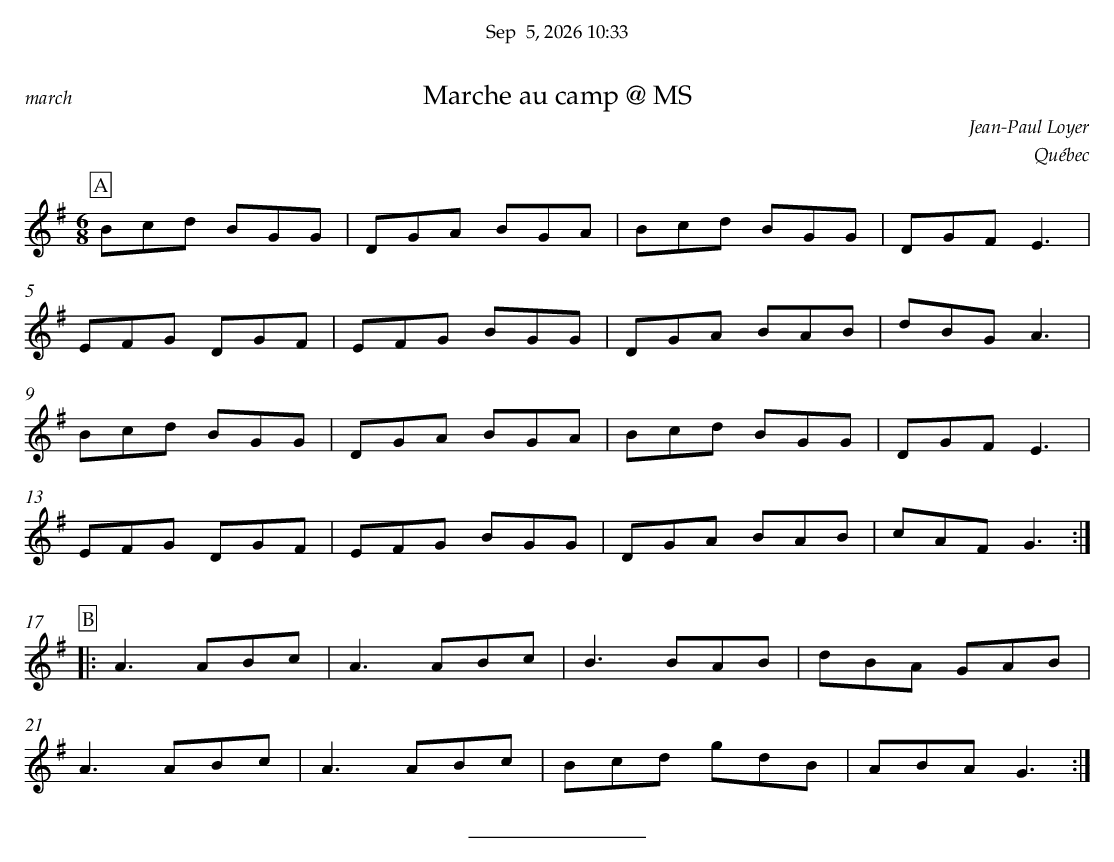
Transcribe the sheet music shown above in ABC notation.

X:1
T:Marche au camp @ MS
C:Jean-Paul Loyer
O:Québec
M:6/8
L:1/8
K:Gmaj
P:A
Bcd BGG | DGA BGA | Bcd BGG | DGF E3 |
EFG DGF | EFG BGG | DGA BAB | dBG A3 |
Bcd BGG | DGA BGA | Bcd BGG | DGF E3 |
EFG DGF | EFG BGG | DGA BAB | cAF G3 :|
%%vskip 0.5cm
P:B
|:A3 ABc | A3 ABc | B3 BAB | dBA GAB |
A3 ABc | A3 ABc | Bcd gdB | ABA G3 :|
